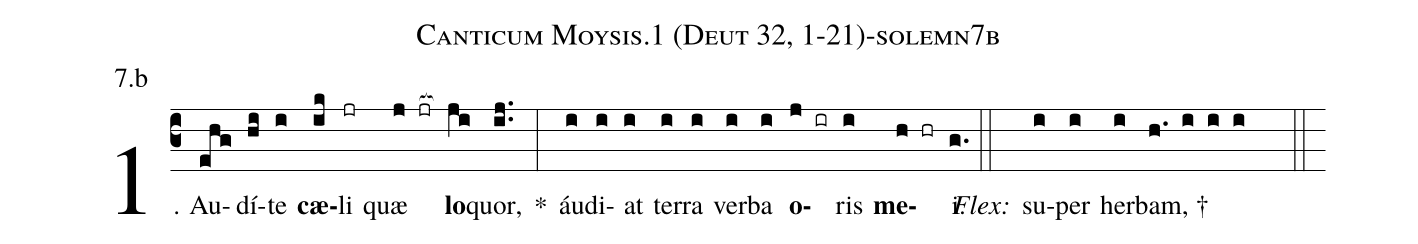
name: Canticum Moysis.1 (Deut 32, 1-21)-solemn7b;
annotation: 7.b;
%%
(c3)1. Au(ehg)dí(hi)te(i) <b>cæ</b>(ik)li(jr) quæ(j jr[ocb:1{]) <b>lo</b>(ji[ocb:0}])quor,(ij..) *(:) áu(i)di(i)at(i) ter(i)ra(i) ver(i)ba(i) <b>o</b>(j ir)ris(i) <b>me</b>(h hr)i.(g.) (::)
<i>Flex:</i>()  su(i)per(i) her(i)bam, †(h. i i i  ::)
